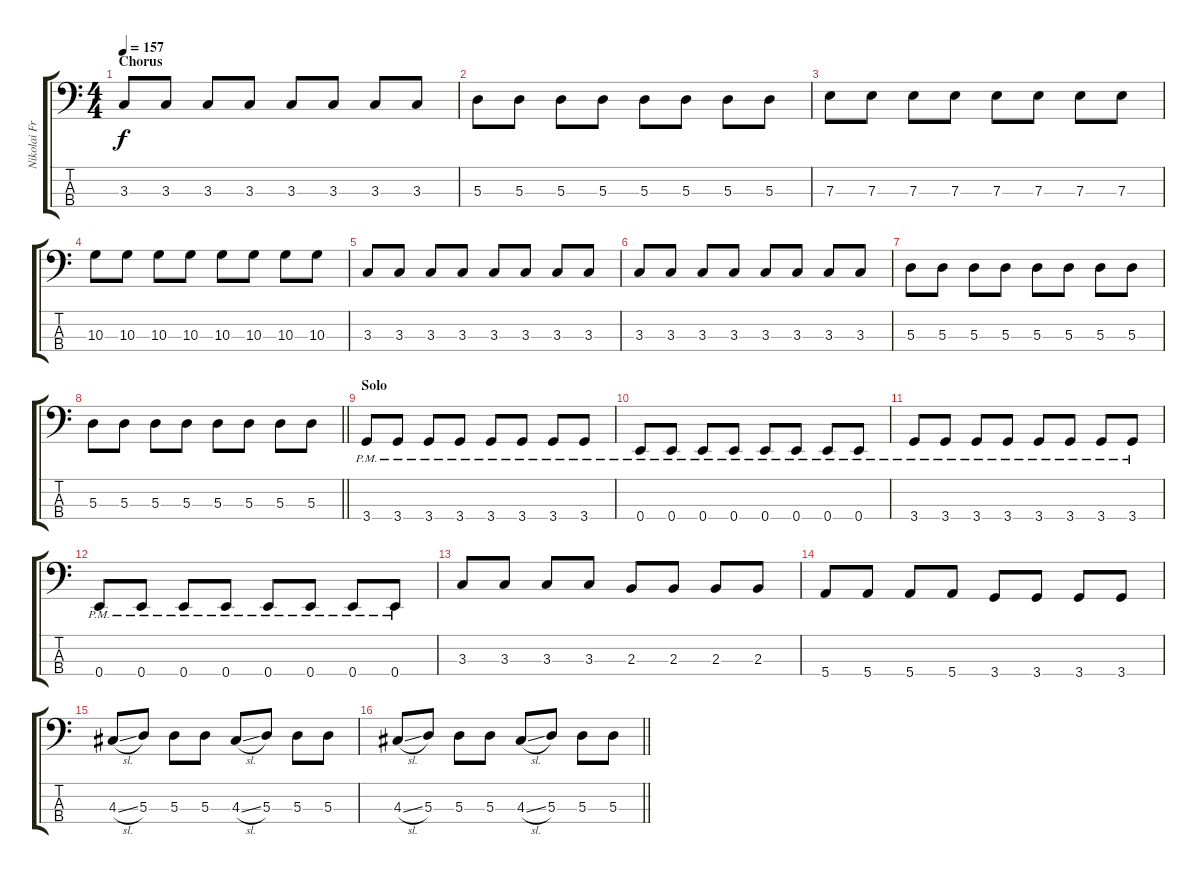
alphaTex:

\track ("Nikolai Fraiture - Bass" "Nikolai Fr") {instrument electricbasspick}
\staff {score tabs}
\tuning (G2 D2 A1 E1) {hide}
\ts (4 4)
\section ("" "Chorus")
\tempo 157
\clef f4
\ks c
3.3.8{dy f} 3.3.8 3.3.8 3.3.8 3.3.8 3.3.8 3.3.8 3.3.8 |
5.3.8 5.3.8 5.3.8 5.3.8 5.3.8 5.3.8 5.3.8 5.3.8 |
7.3.8 7.3.8 7.3.8 7.3.8 7.3.8 7.3.8 7.3.8 7.3.8 |
10.3.8 10.3.8 10.3.8 10.3.8 10.3.8 10.3.8 10.3.8 10.3.8 |
3.3.8 3.3.8 3.3.8 3.3.8 3.3.8 3.3.8 3.3.8 3.3.8 |
3.3.8 3.3.8 3.3.8 3.3.8 3.3.8 3.3.8 3.3.8 3.3.8 |
5.3.8 5.3.8 5.3.8 5.3.8 5.3.8 5.3.8 5.3.8 5.3.8 |
\barLineRight lightlight
5.3.8 5.3.8 5.3.8 5.3.8 5.3.8 5.3.8 5.3.8 5.3.8 |
\section ("" "Solo")
3.4{pm}.8 3.4{pm}.8 3.4{pm}.8 3.4{pm}.8 3.4{pm}.8 3.4{pm}.8 3.4{pm}.8 3.4{pm}.8 |
0.4{pm}.8 0.4{pm}.8 0.4{pm}.8 0.4{pm}.8 0.4{pm}.8 0.4{pm}.8 0.4{pm}.8 0.4{pm}.8 |
3.4{pm}.8 3.4{pm}.8 3.4{pm}.8 3.4{pm}.8 3.4{pm}.8 3.4{pm}.8 3.4{pm}.8 3.4{pm}.8 |
0.4{pm}.8 0.4{pm}.8 0.4{pm}.8 0.4{pm}.8 0.4{pm}.8 0.4{pm}.8 0.4{pm}.8 0.4{pm}.8 |
3.3.8 3.3.8 3.3.8 3.3.8 2.3.8 2.3.8 2.3.8 2.3.8 |
5.4.8 5.4.8 5.4.8 5.4.8 3.4.8 3.4.8 3.4.8 3.4.8 |
4.3{sl}.8 5.3.8 5.3.8 5.3.8 4.3{sl}.8 5.3.8 5.3.8 5.3.8 |
\barLineRight lightlight
4.3{sl}.8 5.3.8 5.3.8 5.3.8 4.3{sl}.8 5.3.8 5.3.8 5.3.8
